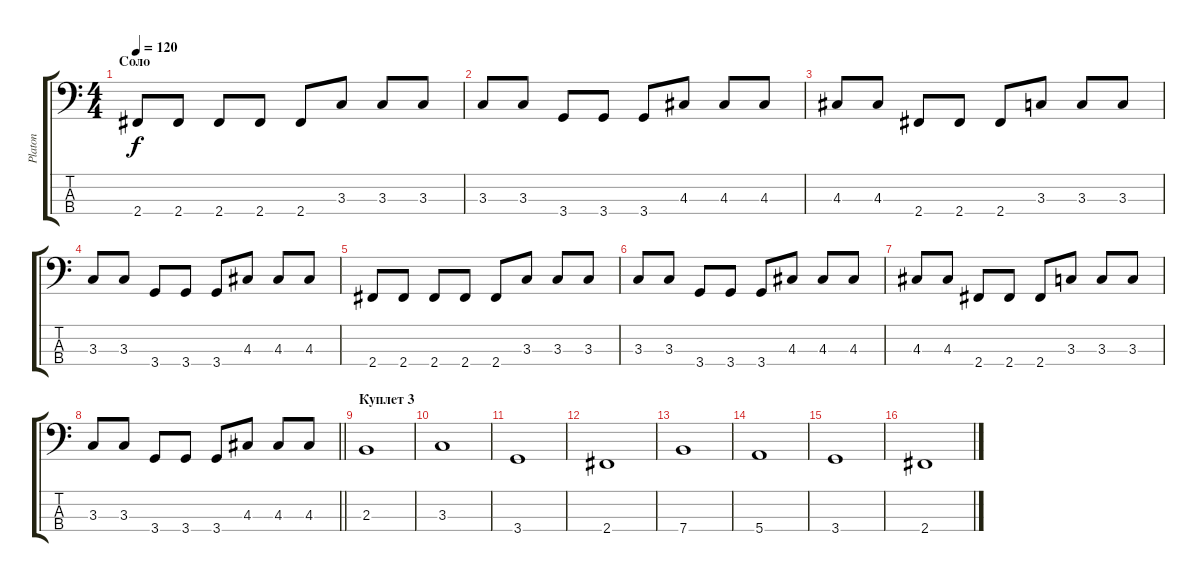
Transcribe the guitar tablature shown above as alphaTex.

\track ("Platon" "Platon") {instrument slapbass2}
\staff {score tabs}
\tuning (G2 D2 A1 E1) {hide}
\ts (4 4)
\section ("" "Соло")
\tempo 120
\clef f4
\ks c
2.4.8{dy f} 2.4.8 2.4.8 2.4.8 2.4.8 3.3.8 3.3.8 3.3.8 |
3.3.8 3.3.8 3.4.8 3.4.8 3.4.8 4.3.8 4.3.8 4.3.8 |
4.3.8 4.3.8 2.4.8 2.4.8 2.4.8 3.3.8 3.3.8 3.3.8 |
3.3.8 3.3.8 3.4.8 3.4.8 3.4.8 4.3.8 4.3.8 4.3.8 |
2.4.8 2.4.8 2.4.8 2.4.8 2.4.8 3.3.8 3.3.8 3.3.8 |
3.3.8 3.3.8 3.4.8 3.4.8 3.4.8 4.3.8 4.3.8 4.3.8 |
4.3.8 4.3.8 2.4.8 2.4.8 2.4.8 3.3.8 3.3.8 3.3.8 |
\barLineRight lightlight
3.3.8 3.3.8 3.4.8 3.4.8 3.4.8 4.3.8 4.3.8 4.3.8 |
\section ("" "Куплет 3")
2.3.1 |
3.3.1 |
3.4.1 |
2.4.1 |
7.4.1 |
5.4.1 |
3.4.1 |
2.4.1
